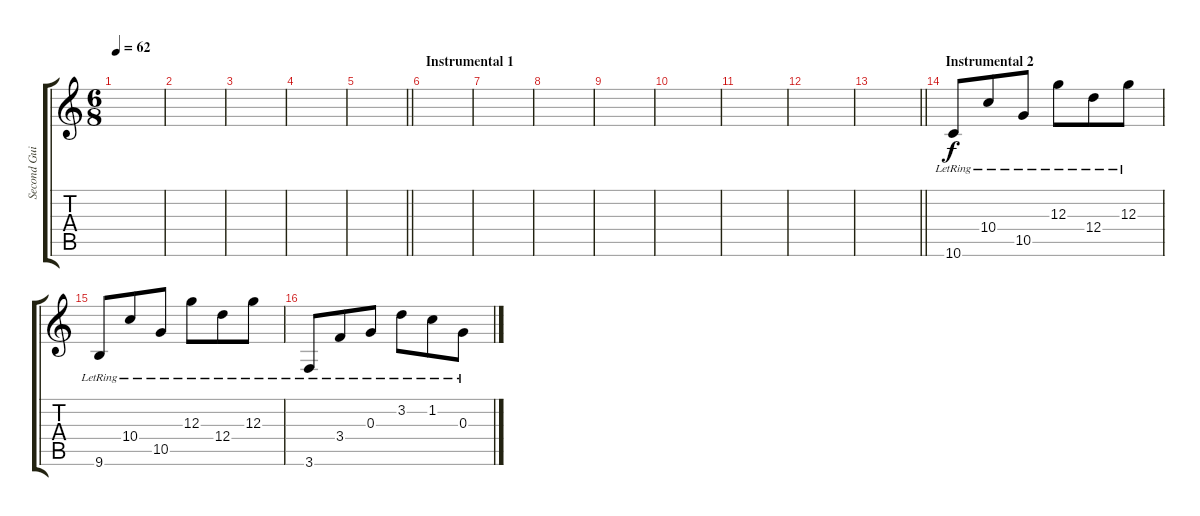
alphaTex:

\track ("Second Guitar - Simon Neil" "Second Gui") {instrument overdrivenguitar}
\staff {score tabs}
\tuning (E4 B3 G3 D3 A2 D2) {hide}
\ts (6 8)
\tempo 62
\clef g2
\ks c
|
|
|
|
\barLineRight lightlight
|
\section ("" "Instrumental 1")
|
|
|
|
|
|
|
\barLineRight lightlight
|
\section ("" "Instrumental 2")
10.6{lr}.8 10.4{lr}.8 10.5{lr}.8 12.3{lr}.8 12.4{lr}.8 12.3{lr}.8 |
9.6{lr}.8 10.4{lr}.8 10.5{lr}.8 12.3{lr}.8 12.4{lr}.8 12.3{lr}.8 |
3.6{lr}.8 3.4{lr}.8 0.3{lr}.8 3.2{lr}.8 1.2{lr}.8 0.3{lr}.8
